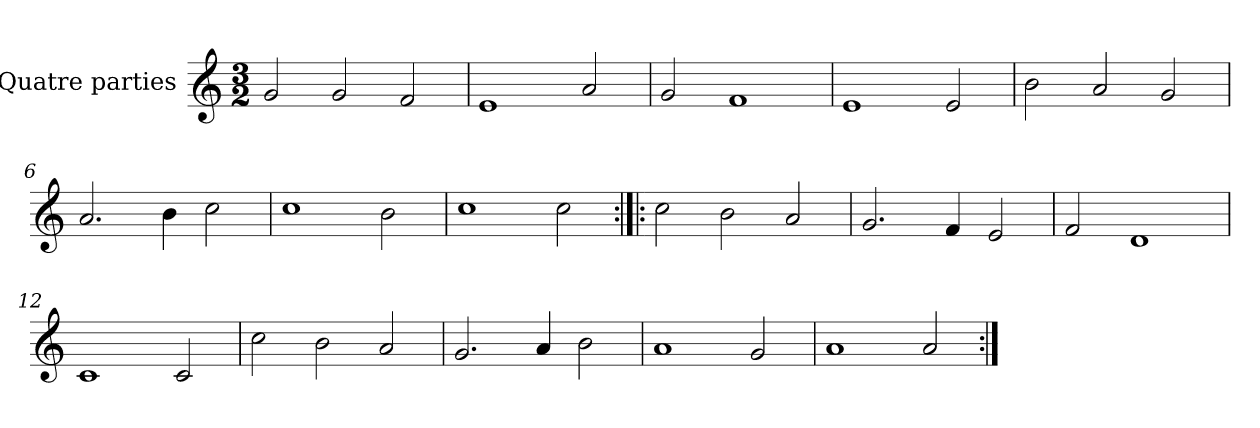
**kern
*part1
*staff1
*I"Quatre parties
*clefG2
*k[]
*M3/2
*MM180
=1
2g/
2g/
2f/
=2
1e
2a/
=3
2g/
1f
=4
1e
2e/
=5
2b\
2a/
2g/
=6
2.a/
4b\
2cc\
=7
1cc
2b\
=8
1cc
2cc\
=9:|!|:
2cc\
2b\
2a/
=10
2.g/
4f/
2e/
=11
2f/
1d
=12
1c
2c/
=13
2cc\
2b\
2a/
=14
2.g/
4a/
2b\
=15
1a
2g/
=16
1a
2a/
=:|!
*-
